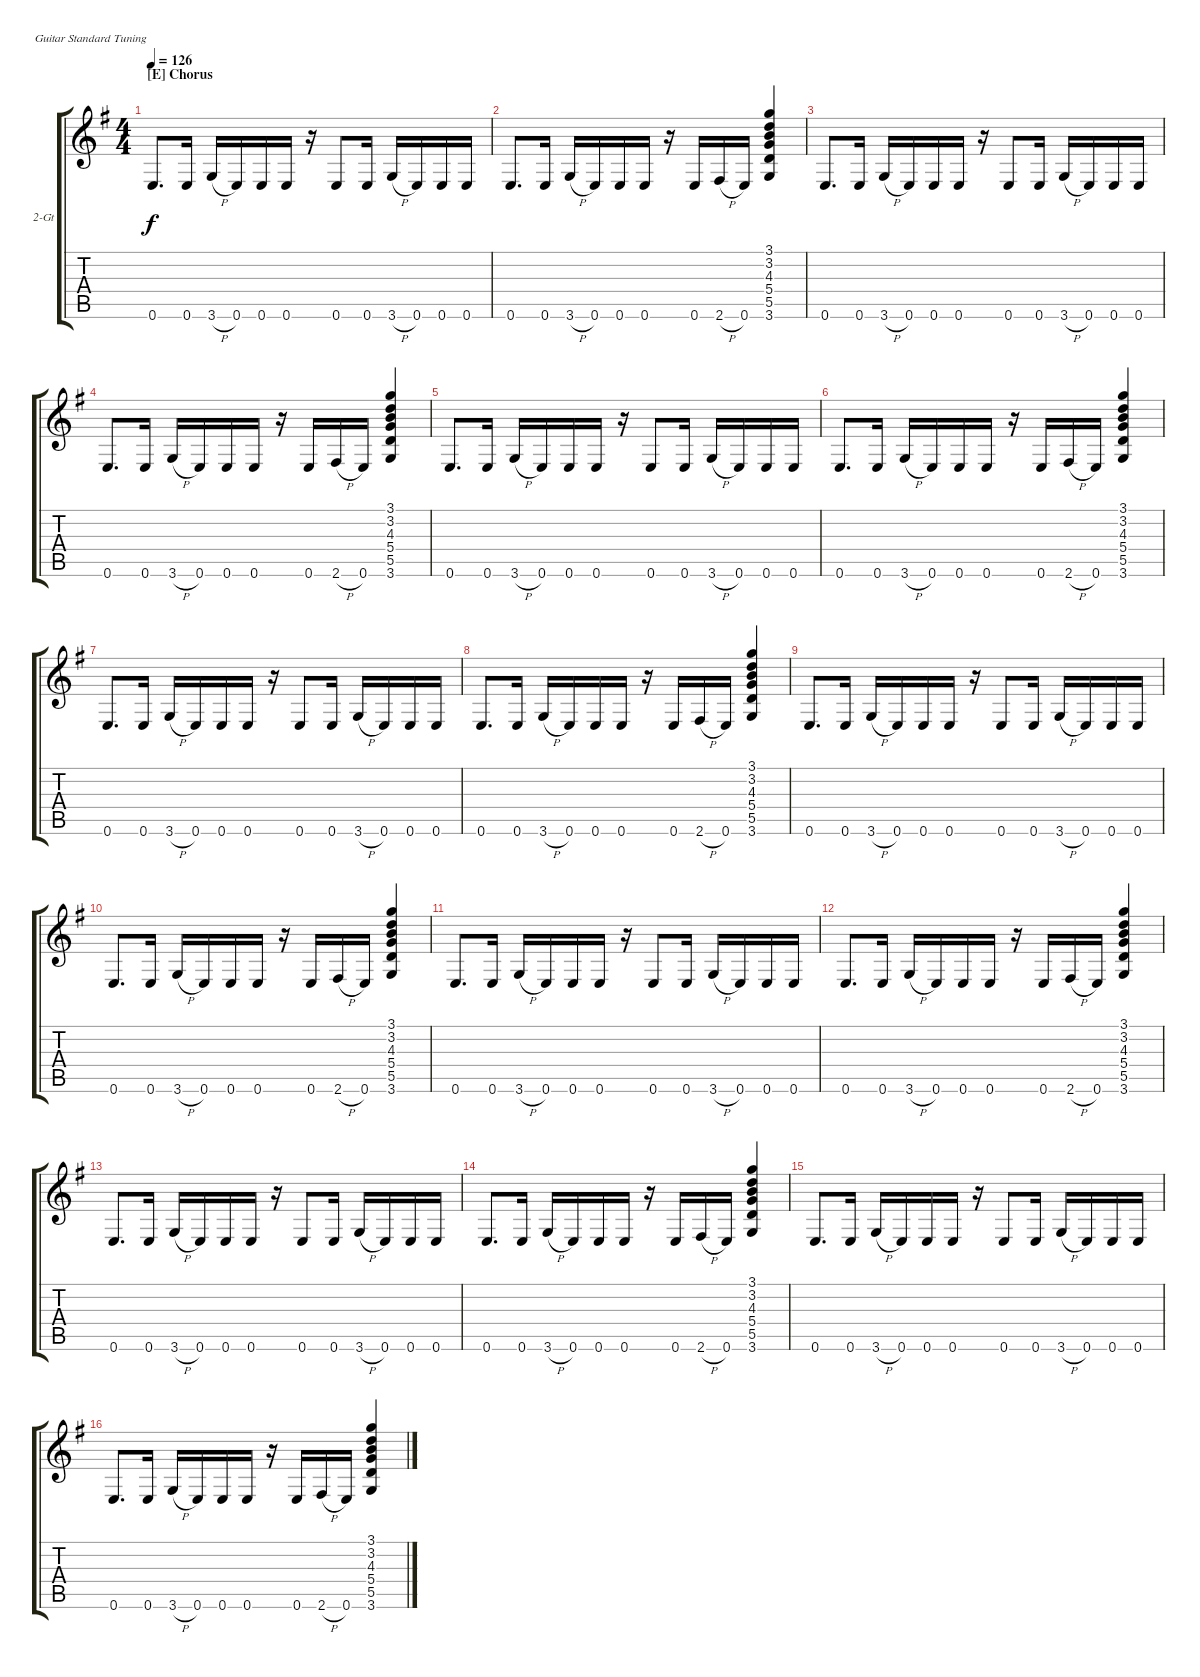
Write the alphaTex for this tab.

\defaultSystemsLayout 4
\bracketExtendMode groupsimilarinstruments
\firstSystemTrackNameOrientation horizontal
\otherSystemsTrackNameOrientation horizontal
\track ("Guitar 2" "2-Gt") {instrument distortionguitar}
\staff {score tabs}
\tuning (E4 B3 G3 D3 A2 E2)
\ts (4 4)
\section ("E" "Chorus")
\tempo 126
\clef g2
\scale
1.05549
\ks g
0.6.8{d dy f} 0.6.16 3.6{h}.16 0.6.16 0.6.16 0.6.16 r.16 0.6.8 0.6.16 3.6{h}.16 0.6.16 0.6.16 0.6.16 |
\scale
0.944515 0.6.8{d} 0.6.16 3.6{h}.16 0.6.16 0.6.16 0.6.16 r.16 0.6.16 2.6{h}.16 0.6.16 (3.6 5.5 5.4 4.3 3.2 3.1).4 |
\scale
1.05549 0.6.8{d} 0.6.16 3.6{h}.16 0.6.16 0.6.16 0.6.16 r.16 0.6.8 0.6.16 3.6{h}.16 0.6.16 0.6.16 0.6.16 |
\scale
0.944515 0.6.8{d} 0.6.16 3.6{h}.16 0.6.16 0.6.16 0.6.16 r.16 0.6.16 2.6{h}.16 0.6.16 (3.6 5.5 5.4 4.3 3.2 3.1).4 |
\scale
1.05549 0.6.8{d} 0.6.16 3.6{h}.16 0.6.16 0.6.16 0.6.16 r.16 0.6.8 0.6.16 3.6{h}.16 0.6.16 0.6.16 0.6.16 |
\scale
0.944515 0.6.8{d} 0.6.16 3.6{h}.16 0.6.16 0.6.16 0.6.16 r.16 0.6.16 2.6{h}.16 0.6.16 (3.6 5.5 5.4 4.3 3.2 3.1).4 |
\scale
1.05549 0.6.8{d} 0.6.16 3.6{h}.16 0.6.16 0.6.16 0.6.16 r.16 0.6.8 0.6.16 3.6{h}.16 0.6.16 0.6.16 0.6.16 |
\scale
0.944515 0.6.8{d} 0.6.16 3.6{h}.16 0.6.16 0.6.16 0.6.16 r.16 0.6.16 2.6{h}.16 0.6.16 (3.6 5.5 5.4 4.3 3.2 3.1).4 |
\scale
1.05549 0.6.8{d} 0.6.16 3.6{h}.16 0.6.16 0.6.16 0.6.16 r.16 0.6.8 0.6.16 3.6{h}.16 0.6.16 0.6.16 0.6.16 |
\scale
0.944515 0.6.8{d} 0.6.16 3.6{h}.16 0.6.16 0.6.16 0.6.16 r.16 0.6.16 2.6{h}.16 0.6.16 (3.6 5.5 5.4 4.3 3.2 3.1).4 |
\scale
1.05549 0.6.8{d} 0.6.16 3.6{h}.16 0.6.16 0.6.16 0.6.16 r.16 0.6.8 0.6.16 3.6{h}.16 0.6.16 0.6.16 0.6.16 |
\scale
0.944515 0.6.8{d} 0.6.16 3.6{h}.16 0.6.16 0.6.16 0.6.16 r.16 0.6.16 2.6{h}.16 0.6.16 (3.6 5.5 5.4 4.3 3.2 3.1).4 |
\scale
1.05549 0.6.8{d} 0.6.16 3.6{h}.16 0.6.16 0.6.16 0.6.16 r.16 0.6.8 0.6.16 3.6{h}.16 0.6.16 0.6.16 0.6.16 |
\scale
0.944515 0.6.8{d} 0.6.16 3.6{h}.16 0.6.16 0.6.16 0.6.16 r.16 0.6.16 2.6{h}.16 0.6.16 (3.6 5.5 5.4 4.3 3.2 3.1).4 |
\scale
1.05549 0.6.8{d} 0.6.16 3.6{h}.16 0.6.16 0.6.16 0.6.16 r.16 0.6.8 0.6.16 3.6{h}.16 0.6.16 0.6.16 0.6.16 |
\scale
0.944515 0.6.8{d} 0.6.16 3.6{h}.16 0.6.16 0.6.16 0.6.16 r.16 0.6.16 2.6{h}.16 0.6.16 (3.6 5.5 5.4 4.3 3.2 3.1).4
